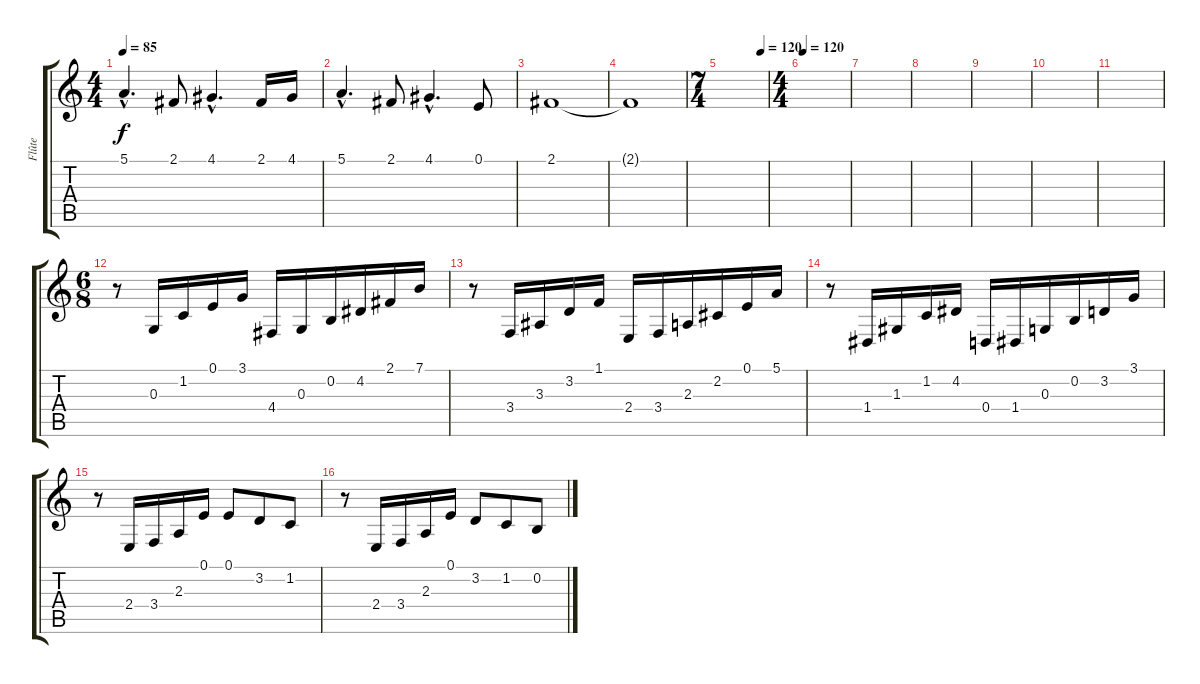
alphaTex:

\track ("Flûte" "Flûte") {instrument flute}
\staff {score tabs}
\tuning (E4 B3 G3 D3 A2 E2) {hide}
\ts (4 4)
\tempo 85
\clef g2
\ks c
5.1{hac}.4{d dy f} 2.1.8 4.1{hac}.4{d} 2.1.16 4.1.16 |
5.1{hac}.4{d} 2.1.8 4.1{hac}.4{d} 0.1.8 |
2.1.1 |
2.1{t}.1 |
\ts (7 4)
\tempo (120 0.8571428571428571)
|
\ts (4 4)
\tempo 120
|
|
|
|
|
|
\ts (6 8)
r.8 0.3.16 1.2.16 0.1.16 3.1.16 4.4.16 0.3.16 0.2.16 4.2.16 2.1.16 7.1.16 |
r.8 3.4.16 3.3.16 3.2.16 1.1.16 2.4.16 3.4.16 2.3.16 2.2.16 0.1.16 5.1.16 |
r.8 1.4.16 1.3.16 1.2.16 4.2.16 0.4.16 1.4.16 0.3.16 0.2.16 3.2.16 3.1.16 |
r.8 2.4.16 3.4.16 2.3.16 0.1.16 0.1.8 3.2.8 1.2.8 |
r.8 2.4.16 3.4.16 2.3.16 0.1.16 3.2.8 1.2.8 0.2.8
